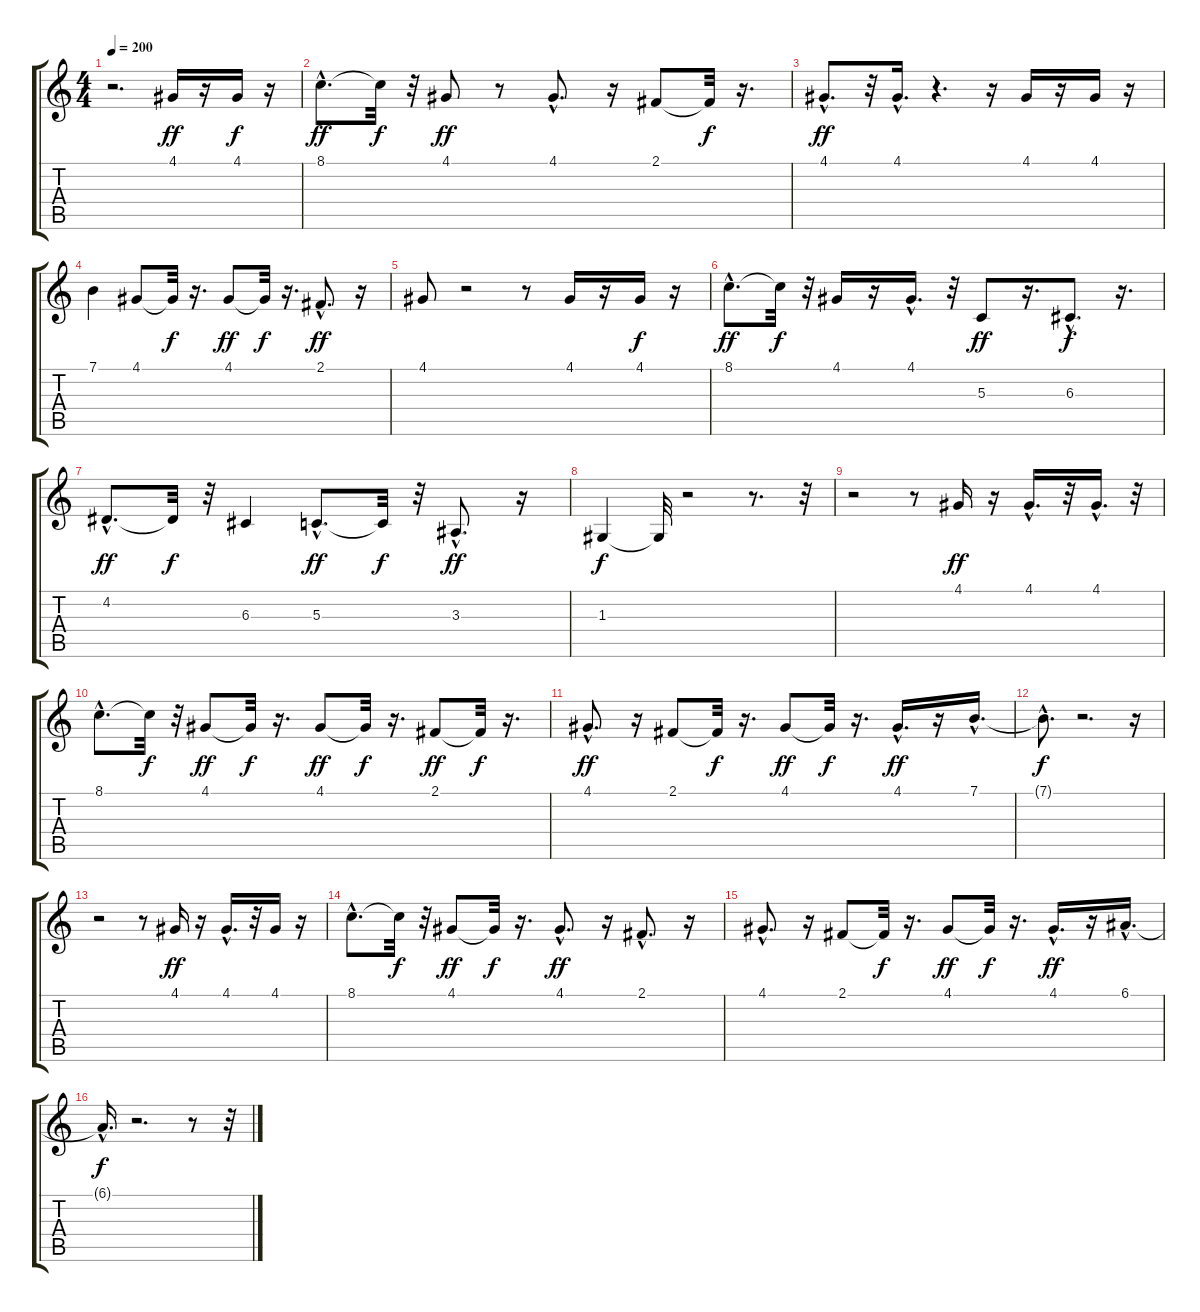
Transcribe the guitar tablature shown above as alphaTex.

\track "" {instrument panflute}
\staff {score tabs}
\tuning (E4 B3 G3 D3 A2 E2) {hide}
\ts (4 4)
\tempo 200
\clef g2
\ks c
r.2{d dy f} 4.1.16{dy ff} r.16 4.1.16{dy f} r.16 |
8.1{hac}.8{d dy ff} 8.1{t}.32{dy f} r.32 4.1.8{dy ff} r.8 4.1{hac}.8{d} r.16 2.1.8 2.1{t}.32{dy f} r.16{d} |
4.1{hac}.8{d dy ff} r.32 4.1{hac}.16{d} r.4{d} r.16 4.1.16 r.16 4.1.16 r.16 |
7.1.4 4.1.8 4.1{t}.32{dy f} r.16{d} 4.1.8{dy ff} 4.1{t}.32{dy f} r.16{d} 2.1{hac}.8{d dy ff} r.16 |
4.1.8 r.2 r.8 4.1.16 r.16 4.1.16{dy f} r.16 |
8.1{hac}.8{d dy ff} 8.1{t}.32{dy f} r.32 4.1.16 r.16 4.1{hac}.16{d} r.32 5.3.8{dy ff} r.16{d} 6.3{hac}.8{d dy f} r.16{d} |
4.2{hac}.8{d dy ff} 4.2{t}.32{dy f} r.32 6.3.4 5.3{hac}.8{d dy ff} 5.3{t}.32{dy f} r.32 3.3{hac}.8{d dy ff} r.16 |
1.3.4{dy f} 1.3{t}.32 r.2 r.8{d} r.32 |
r.2 r.8 4.1.16{dy ff} r.16 4.1{hac}.16{d} r.32 4.1{hac}.16{d} r.32 |
8.1{hac}.8{d} 8.1{t}.32{dy f} r.32 4.1.8{dy ff} 4.1{t}.32{dy f} r.16{d} 4.1.8{dy ff} 4.1{t}.32{dy f} r.16{d} 2.1.8{dy ff} 2.1{t}.32{dy f} r.16{d} |
4.1{hac}.8{d dy ff} r.16 2.1.8 2.1{t}.32{dy f} r.16{d} 4.1.8{dy ff} 4.1{t}.32{dy f} r.16{d} 4.1{hac}.16{d dy ff} r.16 7.1{hac}.16{d} |
7.1{hac t}.8{d dy f} r.2{d} r.16 |
r.2 r.8 4.1.16{dy ff} r.16 4.1{hac}.16{d} r.32 4.1.16 r.16 |
8.1{hac}.8{d} 8.1{t}.32{dy f} r.32 4.1.8{dy ff} 4.1{t}.32{dy f} r.16{d} 4.1{hac}.8{d dy ff} r.16 2.1{hac}.8{d} r.16 |
4.1{hac}.8{d} r.16 2.1.8 2.1{t}.32{dy f} r.16{d} 4.1.8{dy ff} 4.1{t}.32{dy f} r.16{d} 4.1{hac}.16{d dy ff} r.16 6.1{hac}.16{d} |
6.1{hac t}.16{d dy f} r.2{d} r.8 r.32
